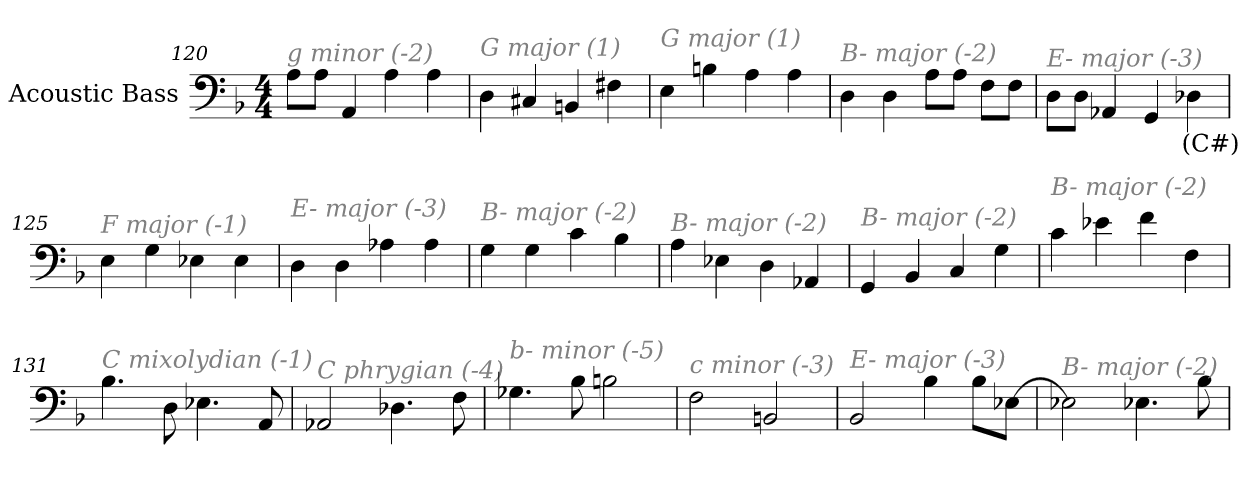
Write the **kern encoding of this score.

**kern	**text
*part1	*part1
*staff1	*staff1
*I"Acoustic Bass	*
*clefF4	*
*ITrd7c12	*
*k[b-]	*
*F:	*
*M4/4	*
=120	=120
!LO:TX:i:color=#808080:t=g minor (-2)	!
8AAL	.
8AAJ	.
4AAA	.
4AA	.
4AA	.
=121	=121
!LO:TX:i:color=#808080:t=G major (1)	!
4DD	.
4CC#X	.
4BBBn	.
4FF#X	.
=122	=122
!LO:TX:i:color=#808080:t=G major (1)	!
4EE	.
4BBn	.
4AA	.
4AA	.
=123	=123
!LO:TX:i:color=#808080:t=B- major (-2)	!
4DD	.
4DD	.
8AAL	.
8AAJ	.
8FFL	.
8FFJ	.
=124	=124
!LO:TX:i:color=#808080:t=E- major (-3)	!
8DDL	.
8DDJ	.
4AAA-X	.
4GGG	.
4DD-Xi	(C#)
=125	=125
!LO:TX:i:color=#808080:t=F major (-1)	!
4EE	.
4GG	.
4EE-X	.
4EE-	.
=126	=126
!LO:TX:i:color=#808080:t=E- major (-3)	!
4DD	.
4DD	.
4AA-X	.
4AA-	.
=127	=127
!LO:TX:i:color=#808080:t=B- major (-2)	!
4GG	.
4GG	.
4C	.
4BB-	.
=128	=128
!LO:TX:i:color=#808080:t=B- major (-2)	!
4AA	.
4EE-X	.
4DD	.
4AAA-X	.
=129	=129
!LO:TX:i:color=#808080:t=B- major (-2)	!
4GGG	.
4BBB-	.
4CC	.
4GG	.
=130	=130
!LO:TX:i:color=#808080:t=B- major (-2)	!
4C	.
4E-X	.
4F	.
4FF	.
=131	=131
!LO:TX:i:color=#808080:t=C mixolydian (-1)	!
4.BB-	.
8DD	.
4.EE-X	.
8AAA	.
=132	=132
!LO:TX:i:color=#808080:t=C phrygian (-4)	!
2AAA-X	.
4.DD-X	.
8FF	.
=133	=133
!LO:TX:i:color=#808080:t=b- minor (-5)	!
4.GG-X	.
8BB-	.
2BBn	.
=134	=134
!LO:TX:i:color=#808080:t=c minor (-3)	!
2FF	.
2BBBn	.
=135	=135
!LO:TX:i:color=#808080:t=E- major (-3)	!
2BBB-	.
4BB-	.
8BB-L	.
[8EE-XJ	.
=136	=136
!LO:TX:i:color=#808080:t=B- major (-2)	!
2EE-X]	.
4.EE-X	.
8BB-	.
=	=
*-	*-
